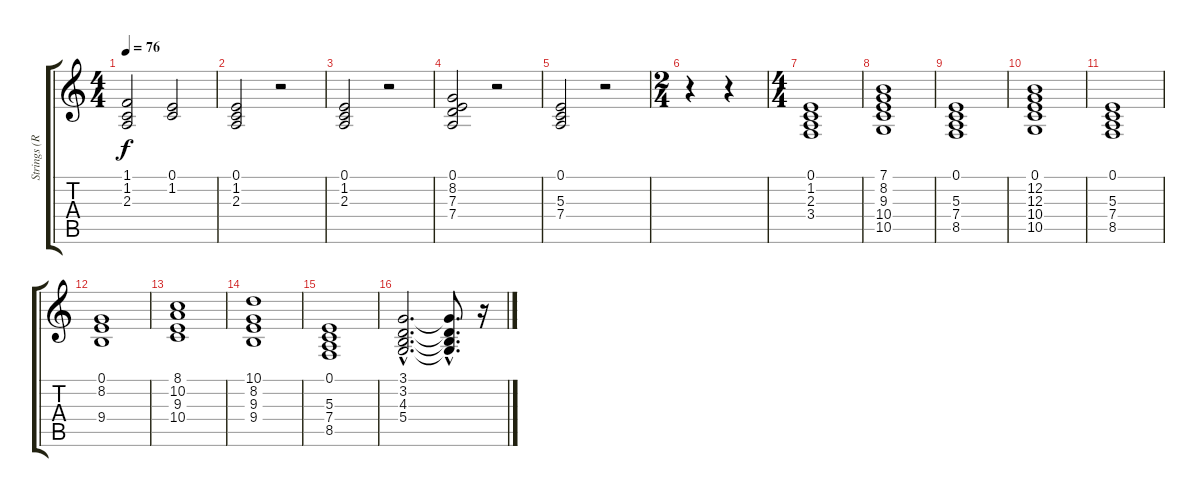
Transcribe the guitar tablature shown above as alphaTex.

\track ("Strings (Rhythm)" "Strings (R") {instrument synthstrings2}
\staff {score tabs}
\tuning (E4 B3 G3 D3 A2 E2) {hide}
\ts (4 4)
\tempo 76
\clef g2
\ks c
(1.1 1.2 2.3).2{dy f} (0.1 1.2).2 |
(0.1 1.2 2.3).2 r.2 |
(0.1 1.2 2.3).2 r.2 |
(0.1 8.2 7.3 7.4).2 r.2 |
(0.1 5.3 7.4).2 r.2 |
\ts (2 4)
r.4 r.4 |
\ts (4 4)
(0.1 1.2 2.3 3.4).1 |
(7.1 8.2 9.3 10.4 10.5).1 |
(0.1 5.3 7.4 8.5).1 |
(0.1 12.2 12.3 10.4 10.5).1 |
(0.1 5.3 7.4 8.5).1 |
(0.1 8.2 9.4).1 |
(8.1 10.2 9.3 10.4).1 |
(10.1 8.2 9.3 9.4).1 |
(0.1 5.3 7.4 8.5).1 |
(3.1{hac} 3.2{hac} 4.3{hac} 5.4{hac}).2{d} (3.1{hac t} 3.2{hac t} 4.3{hac t} 5.4{hac t}).8{d} r.16
